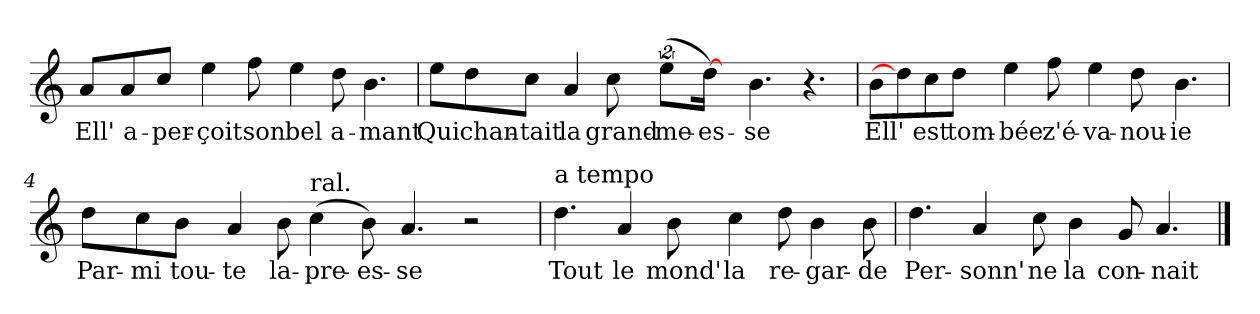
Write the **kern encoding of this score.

**kern	**text
*part1	*part1
*staff1	*staff1
*clefG2	*
*k[]	*
*C:	*
=1	=1
!	!LO:LY:b
8a/L	Ell'
!	!LO:LY:b
8a/	a-
!	!LO:LY:b
8cc/J	-per-
!	!LO:LY:b
4ee\	-çoit
!	!LO:LY:b
8ff\	son
!	!LO:LY:b
4ee\	bel
!	!LO:LY:b
8dd\	a-
!	!LO:LY:b
4.b\	-mant
=2	=2
!	!LO:LY:b
8ee\L	Qui
!	!LO:LY:b
8dd\	chan-
!	!LO:LY:b
8cc\J	-tait
!	!LO:LY:b
4a/	la
!	!LO:LY:b
8cc\	grand-
!	!LO:LY:b
(>16%3ee\L	-me-
!	!LO:LY:b
[16dd\J)	-es-
8ryy	.
!	!LO:LY:b
4.b\	-se
4.r	.
=3	=3
!	!LO:LY:b
8b\L	Ell'
8dd\J]	.
!	!LO:LY:b
8cc\	est
!	!LO:LY:b
8dd\J	tom-
!	!LO:LY:b
4ee\	-bée
!	!LO:LY:b
8ff\	z'é-
!	!LO:LY:b
4ee\	-va-
!	!LO:LY:b
8dd\	-nou-
!	!LO:LY:b
4.b\	-ie
!!LO:LB:g=z
=4	=4
!	!LO:LY:b
8dd\L	Par-
!	!LO:LY:b
8cc\	-mi
!	!LO:LY:b
8b\J	tou-
!	!LO:LY:b
4a/	-te
!	!LO:LY:b
8b\	la-
!LO:TX:a:t=ral.	!
!	!LO:LY:b
(>4cc\	-pre-
!	!LO:LY:b
8b\)	-es-
!	!LO:LY:b
4.a/	-se
2r	.
=5	=5
!LO:TX:a:t=a tempo	!
!	!LO:LY:b
4.dd\	Tout
!	!LO:LY:b
4a/	le
!	!LO:LY:b
8b\	mond'
!	!LO:LY:b
4cc\	la
!	!LO:LY:b
8dd\	re-
!	!LO:LY:b
4b\	-gar-
!	!LO:LY:b
8b\	-de
=6	=6
!	!LO:LY:b
4.dd\	Per-
!	!LO:LY:b
4a/	-sonn'
!	!LO:LY:b
8cc\	ne
!	!LO:LY:b
4b\	la
!	!LO:LY:b
8g/	con-
!	!LO:LY:b
4.a/	-nait
==	==
*-	*-
